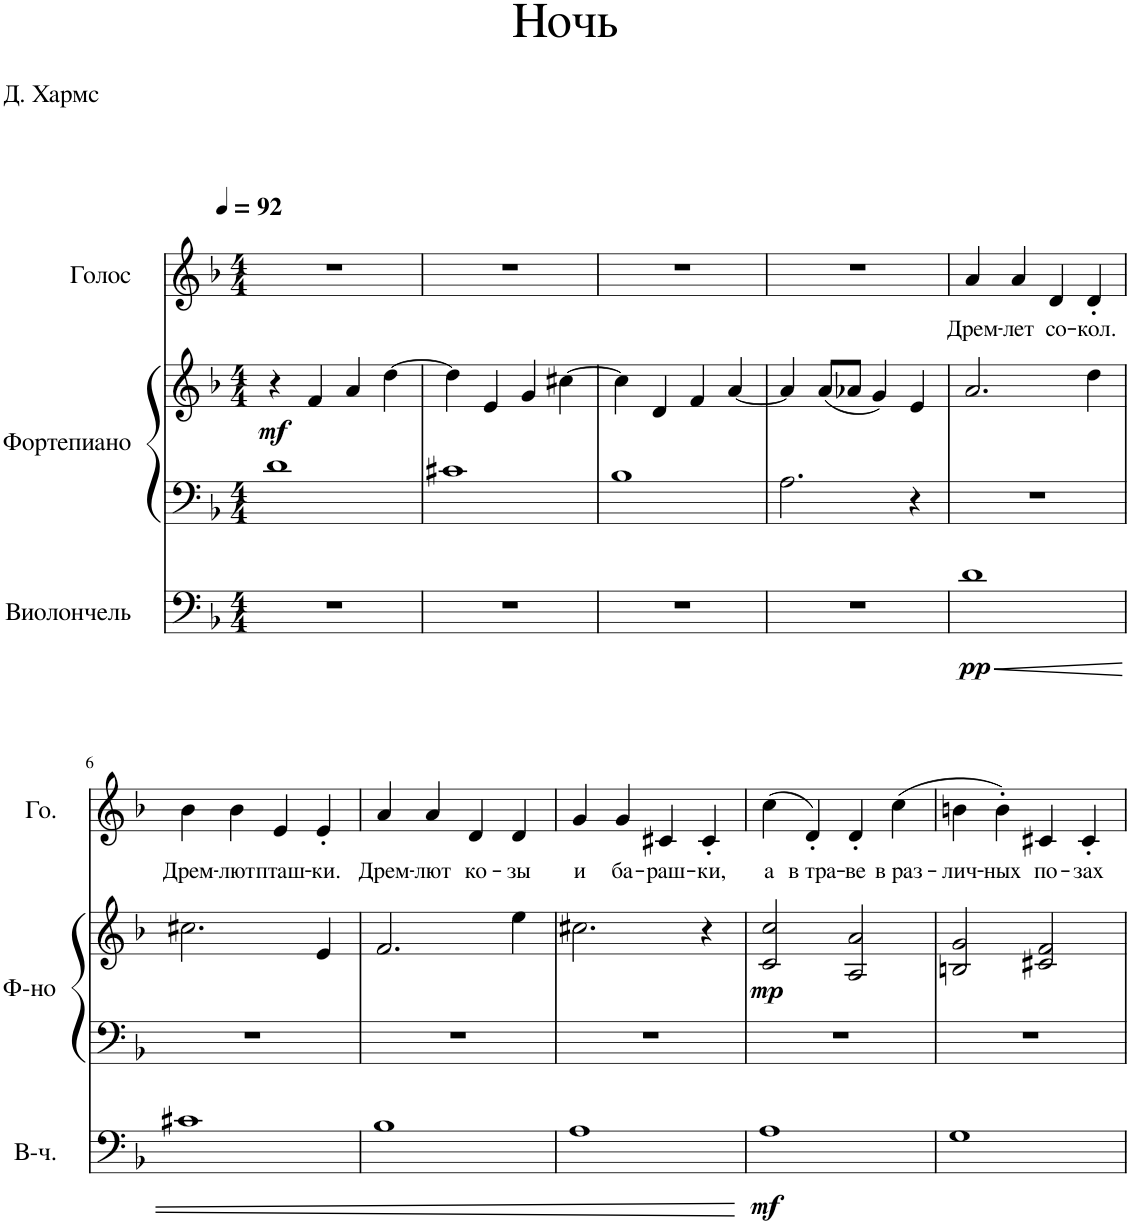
**kern	**dynam	**kern	**kern	**dynam	**kern	**text
*part3	*part3	*part2	*part2	*part2	*part1	*part1
*staff4	*staff4	*staff3	*staff2	*staff2/3	*staff1	*staff1
*I"Виолончель	*	*I"Фортепиано	*	*	*I"Голос	*
*clefF4	*	*clefF4	*clefG2	*	*clefG2	*
*k[b-]	*	*k[b-]	*k[b-]	*	*k[b-]	*
*M4/4	*	*M4/4	*M4/4	*	*M4/4	*
*MM92	*	*MM92	*MM92	*	*MM92	*
=1	=1	=1	=1	=1	=1	=1
!	!	!	!	!LO:DY:b	!	!
1r	.	1d	4r	mf	1r	.
.	.	.	4f/	.	.	.
.	.	.	4a/	.	.	.
.	.	.	[4dd\	.	.	.
=2	=2	=2	=2	=2	=2	=2
1r	.	1c#X	4dd\]	.	1r	.
.	.	.	4e/	.	.	.
.	.	.	4g/	.	.	.
.	.	.	[4cc#X\	.	.	.
=3	=3	=3	=3	=3	=3	=3
1r	.	1B-	4cc#\]	.	1r	.
.	.	.	4d/	.	.	.
.	.	.	4f/	.	.	.
.	.	.	[4a/	.	.	.
=4	=4	=4	=4	=4	=4	=4
1r	.	2.A\	4a/]	.	1r	.
.	.	.	(8a/L	.	.	.
.	.	.	8a-X/J	.	.	.
.	.	.	4g/)	.	.	.
.	.	4r	4e/	.	.	.
=5	=5	=5	=5	=5	=5	=5
!	!LO:HP:b	!	!	!	!	!LO:LY:b
!	!LO:DY:n=1:b	!	!	!	!	!
1d	< pp	1r	2.a/	.	4a/	Дрем-
!	!	!	!	!	!	!LO:LY:b
.	.	.	.	.	4a/	-лет
!	!	!	!	!	!	!LO:LY:b
.	.	.	.	.	4d/	со-
!	!	!	!	!	!	!LO:LY:b
.	.	.	4dd\	.	4d'/	-кол.
!!LO:LB:g=z
=6	=6	=6	=6	=6	=6	=6
!	!	!	!	!	!	!LO:LY:b
1c#X	.	1r	2.cc#X\	.	4b-\	Дрем-
!	!	!	!	!	!	!LO:LY:b
.	.	.	.	.	4b-\	-лют
!	!	!	!	!	!	!LO:LY:b
.	.	.	.	.	4e/	пташ-
!	!	!	!	!	!	!LO:LY:b
.	.	.	4e/	.	4e'/	-ки.
=7	=7	=7	=7	=7	=7	=7
!	!	!	!	!	!	!LO:LY:b
1B-	.	1r	2.f/	.	4a/	Дрем-
!	!	!	!	!	!	!LO:LY:b
.	.	.	.	.	4a/	-лют
!	!	!	!	!	!	!LO:LY:b
.	.	.	.	.	4d/	ко-
!	!	!	!	!	!	!LO:LY:b
.	.	.	4ee\	.	4d/	-зы
=8	=8	=8	=8	=8	=8	=8
!	!	!	!	!	!	!LO:LY:b
1A	.	1r	2.cc#X\	.	4g/	и
!	!	!	!	!	!	!LO:LY:b
.	.	.	.	.	4g/	ба-
!	!	!	!	!	!	!LO:LY:b
.	.	.	.	.	4c#X/	-раш-
!	!	!	!	!	!	!LO:LY:b
.	.	.	4r	.	4c#'/	-ки,
.	[	.	.	.	.	.
=9	=9	=9	=9	=9	=9	=9
!	!LO:DY:b	!	!	!LO:DY:b	!	!LO:LY:b
1A	mf	1r	2c/ 2cc/	mp	(4cc\	а
!	!	!	!	!	!	!LO:LY:b
.	.	.	.	.	4d'/)	в тра-
!	!	!	!	!	!	!LO:LY:b
.	.	.	2A/ 2a/	.	4d'/	-ве
!	!	!	!	!	!	!LO:LY:b
.	.	.	.	.	(4cc\	в раз-
=10	=10	=10	=10	=10	=10	=10
!	!	!	!	!	!	!LO:LY:b
1G	.	1r	2Bn/ 2g/	.	4bn\	-лич-
!	!	!	!	!	!	!LO:LY:b
.	.	.	.	.	4b'\)	-ных
!	!	!	!	!	!	!LO:LY:b
.	.	.	2c#X/ 2f/	.	4c#X/	по-
!	!	!	!	!	!	!LO:LY:b
.	.	.	.	.	4c#'/	-зах
=	=	=	=	=	=	=
*-	*-	*-	*-	*-	*-	*-
